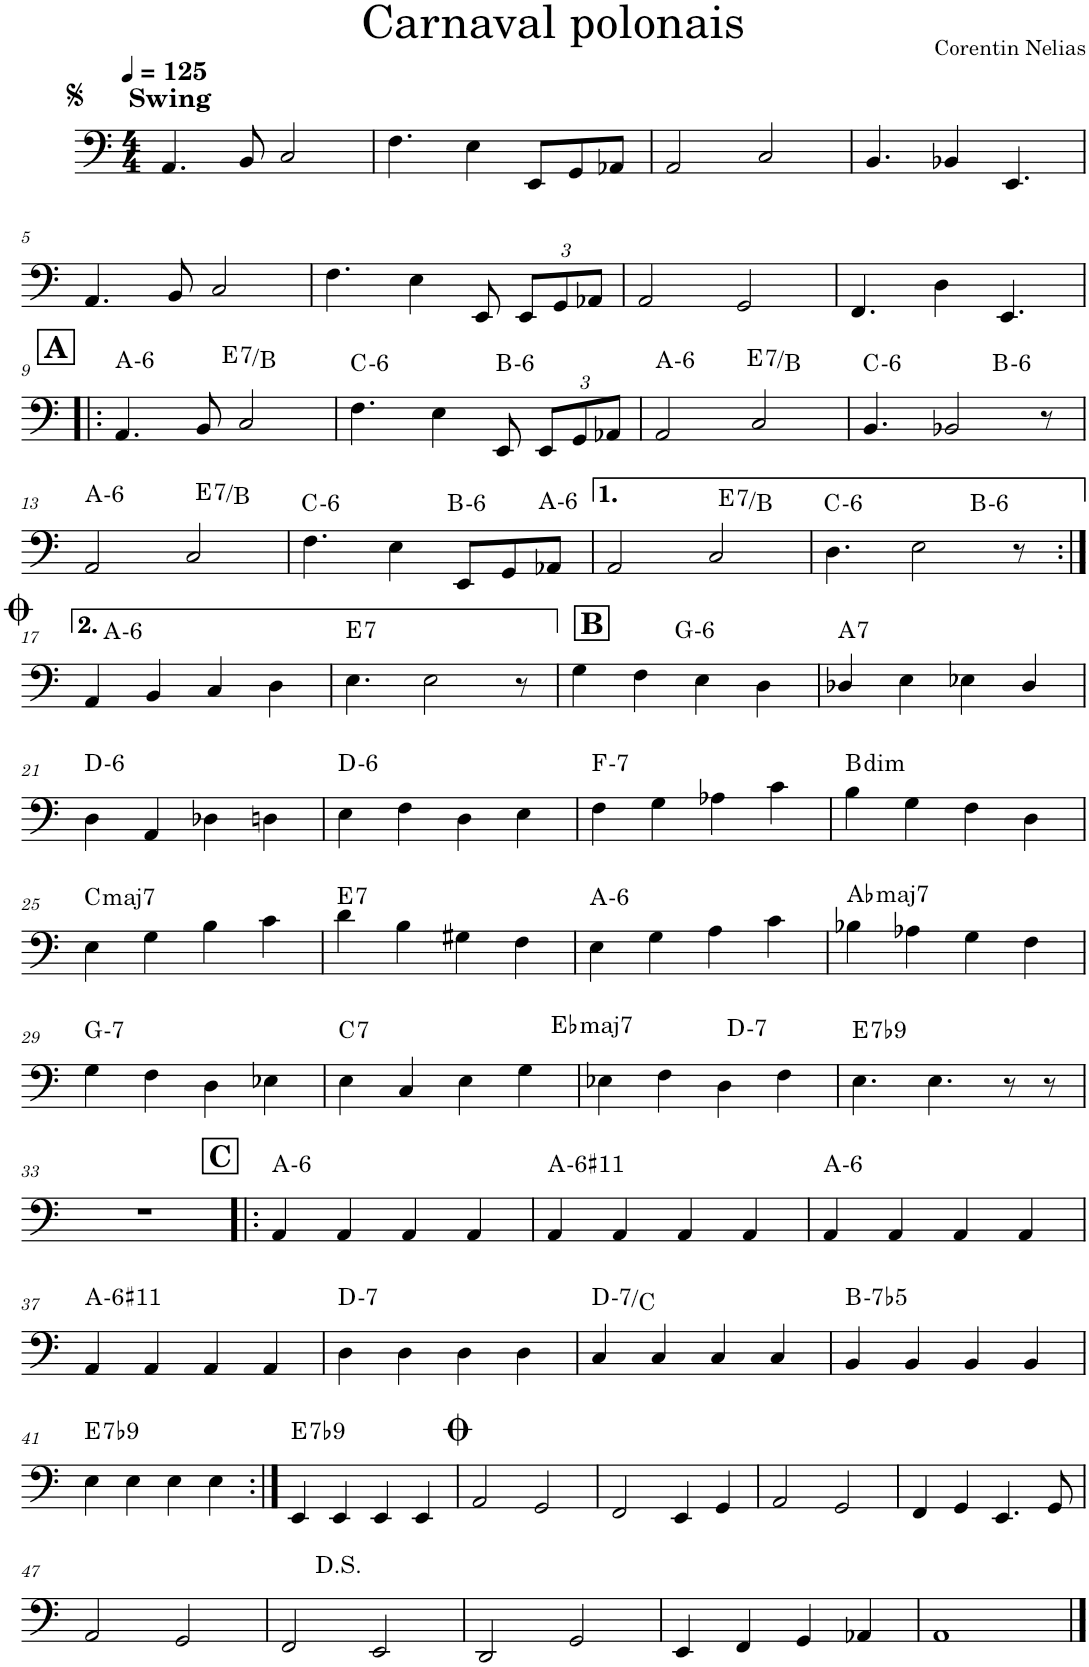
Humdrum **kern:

**kern	**harte
*part1	*part1
*staff1	*
*I"Piano	*
*I'Pno.	*
*clefF4	*
*k[]	*
*M4/4	*
*MM125	*
=1	=1
!LO:TX:a:B:t=Swing	!
4.AA/	.
8BB/	.
2C/	.
=2	=2
4.F\	.
4E\	.
8EE/L	.
8GG/	.
8AA-X/J	.
=3	=3
2AA/	.
2C/	.
=4	=4
4.BB/	.
4BB-X/	.
4.EE/	.
!!LO:LB:g=z
=5	=5
4.AA/	.
8BB/	.
2C/	.
=6	=6
4.F\	.
4E\	.
8EE/	.
*Xbrackettup	*
12EE/L	.
12GG/	.
12AA-X/J	.
=7	=7
2AA/	.
2GG/	.
=8	=8
4.FF/	.
4D\	.
4.EE/	.
!!LO:LB:g=z
!!LO:REH:place=s1:a:B:cj:fs=14:t=A
=9!|:	=9!|:
!	!LO:H:kt=6
4.AA/	A:min6
8BB/	.
!	!LO:H:kt=7
2C/	E:7/5
=10	=10
!	!LO:H:kt=6
4.F\	C:min6
4E\	.
!	!LO:H:kt=6
8EE/	B:min6
12EE/L	.
12GG/	.
12AA-X/J	.
=11	=11
!	!LO:H:kt=6
2AA/	A:min6
!	!LO:H:kt=7
2C/	E:7/5
=12	=12
!	!LO:H:kt=6
*^	*
4.BB/	2ryy	C:min6
2BB-X/	.	.
.	8ryy	.
!	!	!LO:H:kt=6
.	4.ryy	B:min6
8r	.	.
!!LO:LB:g=z	!!
=13	=13	=13
!	!	!LO:H:n=1:kt=7
!	!	!LO:H:n=2:kt=6
*v	*v	*
2AA/	E:7/5 A:min6
!	!LO:H:kt=6
2C/	C:min6
=14	=14
*^	*
*	*^	*
4.F\	8ryy	2ryy	.
!	!	!	!LO:H:kt=6
.	2..ryy	.	B:min6
4E\	.	.	.
!	!	!	!LO:H:kt=6
.	.	2ryy	A:min6
8EE/L	.	.	.
8GG/	.	.	.
8AA-X/J	.	.	.
=15	=15	=15	=15
!	!	!	!LO:H:kt=7
*v	*v	*v	*
2AA/	E:7/5
!	!LO:H:kt=6
2C/	C:min6
=16	=16
*^	*
4.D\	8ryy	.
!	!	!LO:H:kt=6
.	2..ryy	B:min6
2E\	.	.
8r	.	.
!!LO:LB:g=z	!!
=17:|!	=17:|!	=17:|!
!	!	!LO:H:kt=6
*v	*v	*
4AA/	A:min6
4BB/	.
4C/	.
4D\	.
=18	=18
!	!LO:H:kt=7
4.E\	E:7
2E\	.
8r	.
!!LO:REH:place=s1:a:B:cj:fs=14:t=B
=19	=19
!	!LO:H:kt=6
4G\	G:min6
4F\	.
4E\	.
4D\	.
=20	=20
!	!LO:H:kt=7
4D-X/	A:7
4E\	.
4E-X\	.
4D-/	.
!!LO:LB:g=z
=21	=21
!	!LO:H:kt=6
4D\	D:min6
4AA/	.
4D-X\	.
4Dn\	.
=22	=22
!	!LO:H:kt=6
4E\	D:min6
4F\	.
4D\	.
4E\	.
=23	=23
!	!LO:H:kt=7
4F\	F:min7
4G\	.
4A-X\	.
4c\	.
=24	=24
!	!LO:H:kt=dim
4B\	B:dim
4G\	.
4F\	.
4D\	.
!!LO:LB:g=z
=25	=25
!	!LO:H:kt=maj7
4E\	C:maj7
4G\	.
4B\	.
4c\	.
=26	=26
!	!LO:H:kt=7
4d\	E:7
4B\	.
4G#X\	.
4F\	.
=27	=27
!	!LO:H:kt=6
4E\	A:min6
4G\	.
4A\	.
4c\	.
=28	=28
!	!LO:H:kt=maj7
4B-X\	Ab:maj7
4A-X\	.
4G\	.
4F\	.
!!LO:LB:g=z
=29	=29
!	!LO:H:kt=7
4G\	G:min7
4F\	.
4D\	.
4E-X\	.
=30	=30
!	!LO:H:kt=7
4E\	C:7
4C/	.
4E\	.
4G\	.
=31	=31
!	!LO:H:kt=maj7
4E-X\	Eb:maj7
4F\	.
!	!LO:H:kt=7
4D\	D:min7
4F\	.
=32	=32
!	!LO:H:kt=7
4.E\	E:7(b9)
4.E\	.
8r	.
8r	.
!!LO:LB:g=z
=33	=33
1r	.
!!LO:REH:place=s1:a:B:cj:fs=14:t=C
=34!|:	=34!|:
!	!LO:H:kt=6
4AA/	A:min6
4AA/	.
4AA/	.
4AA/	.
=35	=35
!	!LO:H:kt=6
4AA/	A:min6(#11)
4AA/	.
4AA/	.
4AA/	.
=36	=36
!	!LO:H:kt=6
4AA/	A:min6
4AA/	.
4AA/	.
4AA/	.
!!LO:LB:g=z
=37	=37
!	!LO:H:kt=6
4AA/	A:min6(#11)
4AA/	.
4AA/	.
4AA/	.
=38	=38
!	!LO:H:kt=7
4D\	D:min7
4D\	.
4D\	.
4D\	.
=39	=39
!	!LO:H:kt=7
4C/	D:min7/b7
4C/	.
4C/	.
4C/	.
=40	=40
!	!LO:H:kt=-7b5
4BB/	B:hdim7
4BB/	.
4BB/	.
4BB/	.
!!LO:LB:g=z
=41	=41
!	!LO:H:kt=7
4E\	E:7(b9)
4E\	.
4E\	.
4E\	.
=42:|!	=42:|!
!	!LO:H:kt=7
4EE/	E:7(b9)
4EE/	.
4EE/	.
4EE/	.
=43	=43
2AA/	.
2GG/	.
=44	=44
2FF/	.
4EE/	.
4GG/	.
=45	=45
2AA/	.
2GG/	.
=46	=46
4FF/	.
4GG/	.
4.EE/	.
8GG/	.
!!LO:LB:g=z
=47	=47
2AA/	.
2GG/	.
=48	=48
2FF/	.
2EE/	.
=49	=49
2DD/	.
2GG/	.
=50	=50
4EE/	.
4FF/	.
4GG/	.
4AA-X/	.
=51	=51
1AA	.
==	==
*-	*-
